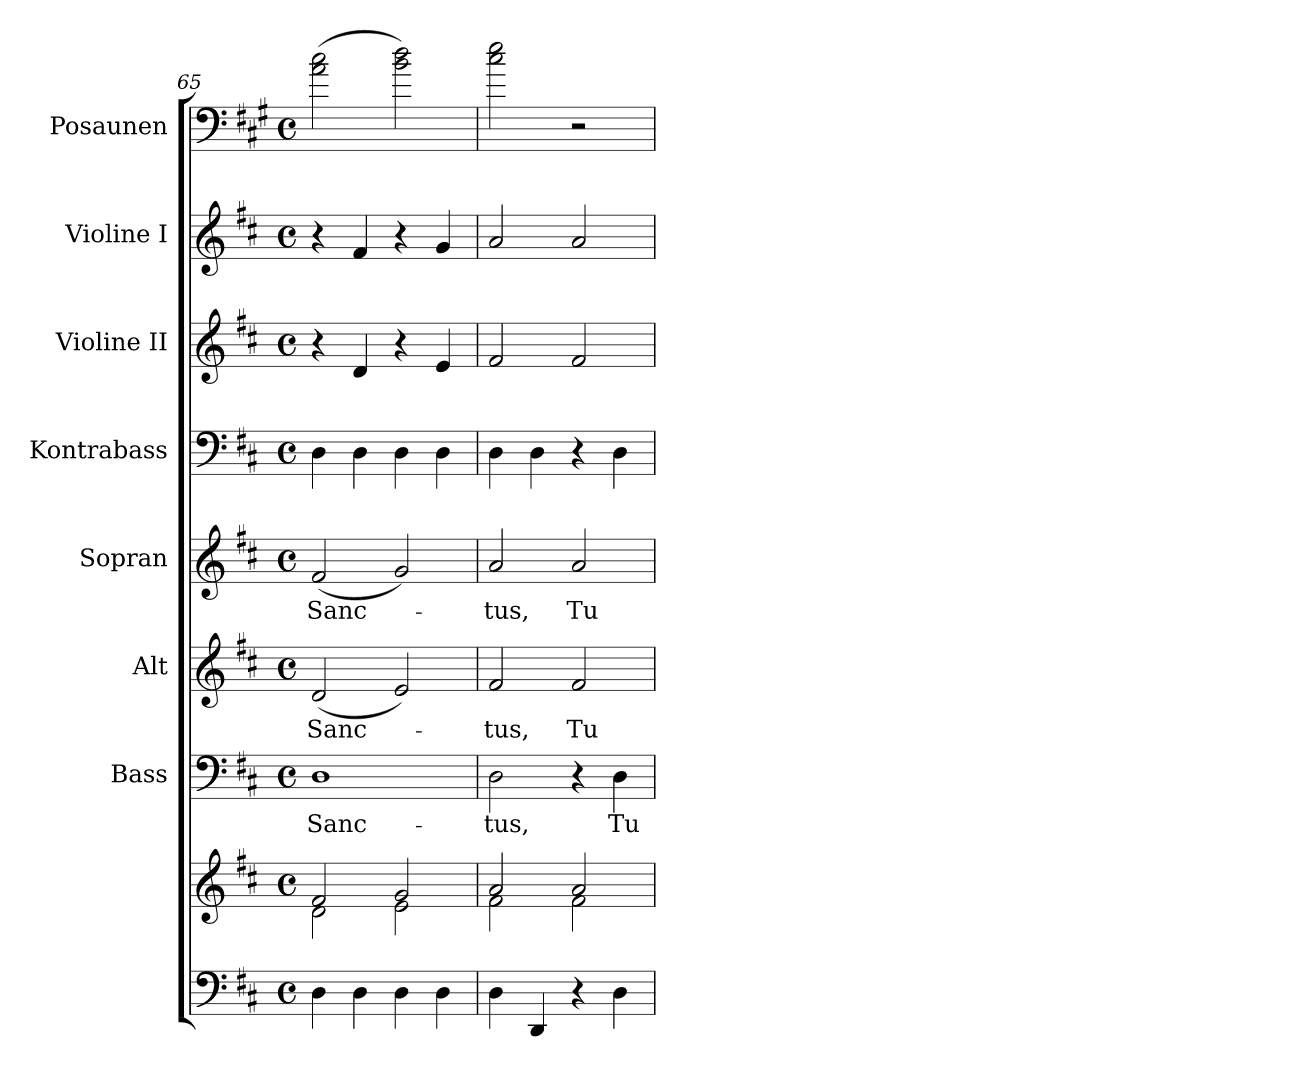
**kern	**kern	**kern	**text	**kern	**text	**kern	**text	**kern	**kern	**kern	**kern
*part8	*part8	*part7	*part7	*part6	*part6	*part5	*part5	*part4	*part3	*part2	*part1
*staff9	*staff8	*staff7	*staff7	*staff6	*staff6	*staff5	*staff5	*staff4	*staff3	*staff2	*staff1
*	*	*I"Bass	*	*I"Alt	*	*I"Sopran	*	*I"Kontrabass	*I"Violine II	*I"Violine I	*I"Posaunen
*	*	*I'B.	*	*I'A.	*	*I'S.	*	*I'Kb.	*I'Vl. II	*I'Vl. I	*I'Pos.
*clefF4	*clefG2	*clefF4	*	*clefG2	*	*clefG2	*	*clefF4	*clefG2	*clefG2	*clefF4
*	*	*	*	*	*	*	*	*ITrd7c12	*	*	*ITrd4c7
*k[f#c#]	*k[f#c#]	*k[f#c#]	*	*k[f#c#]	*	*k[f#c#]	*	*k[f#c#]	*k[f#c#]	*k[f#c#]	*k[f#c#]
*D:	*D:	*D:	*	*D:	*	*D:	*	*D:	*D:	*D:	*D:
*M4/4	*M4/4	*M4/4	*	*M4/4	*	*M4/4	*	*M4/4	*M4/4	*M4/4	*M4/4
*met(c)	*met(c)	*met(c)	*	*met(c)	*	*met(c)	*	*met(c)	*met(c)	*met(c)	*met(c)
=65	=65	=65	=65	=65	=65	=65	=65	=65	=65	=65	=65
*	*^	*	*	*	*	*	*	*	*	*	*
!	!	!	!	!LO:LY:b	!	!LO:LY:b	!	!LO:LY:b	!	!	!	!
4D\	2f#/	2d\	1D	Sanc-	(<2d/	Sanc-	(<2f#/	Sanc-	4DD\	4r	4r	(>2d\ 2f#\
4D\	.	.	.	.	.	.	.	.	4DD\	4d/	4f#/	.
4D\	2g/	2e\	.	.	2e/)	.	2g/)	.	4DD\	4r	4r	2e\ 2g\)
4D\	.	.	.	.	.	.	.	.	4DD\	4e/	4g/	.
=66	=66	=66	=66	=66	=66	=66	=66	=66	=66	=66	=66	=66
!	!	!	!	!LO:LY:b	!	!LO:LY:b	!	!LO:LY:b	!	!	!	!
4D\	2a/	2f#\	2D\	-tus,	2f#/	-tus,	2a/	-tus,	4DD\	2f#/	2a/	2f#\ 2a\
4DD/	.	.	.	.	.	.	.	.	4DD\	.	.	.
!	!	!	!	!	!	!LO:LY:b	!	!LO:LY:b	!	!	!	!
4r	2a/	2f#\	4r	.	2f#/	Tu	2a/	Tu	4r	2f#/	2a/	2r
!	!	!	!	!LO:LY:b	!	!	!	!	!	!	!	!
4D\	.	.	4D\	Tu	.	.	.	.	4DD\	.	.	.
*	*v	*v	*	*	*	*	*	*	*	*	*	*
=	=	=	=	=	=	=	=	=	=	=	=
*-	*-	*-	*-	*-	*-	*-	*-	*-	*-	*-	*-
